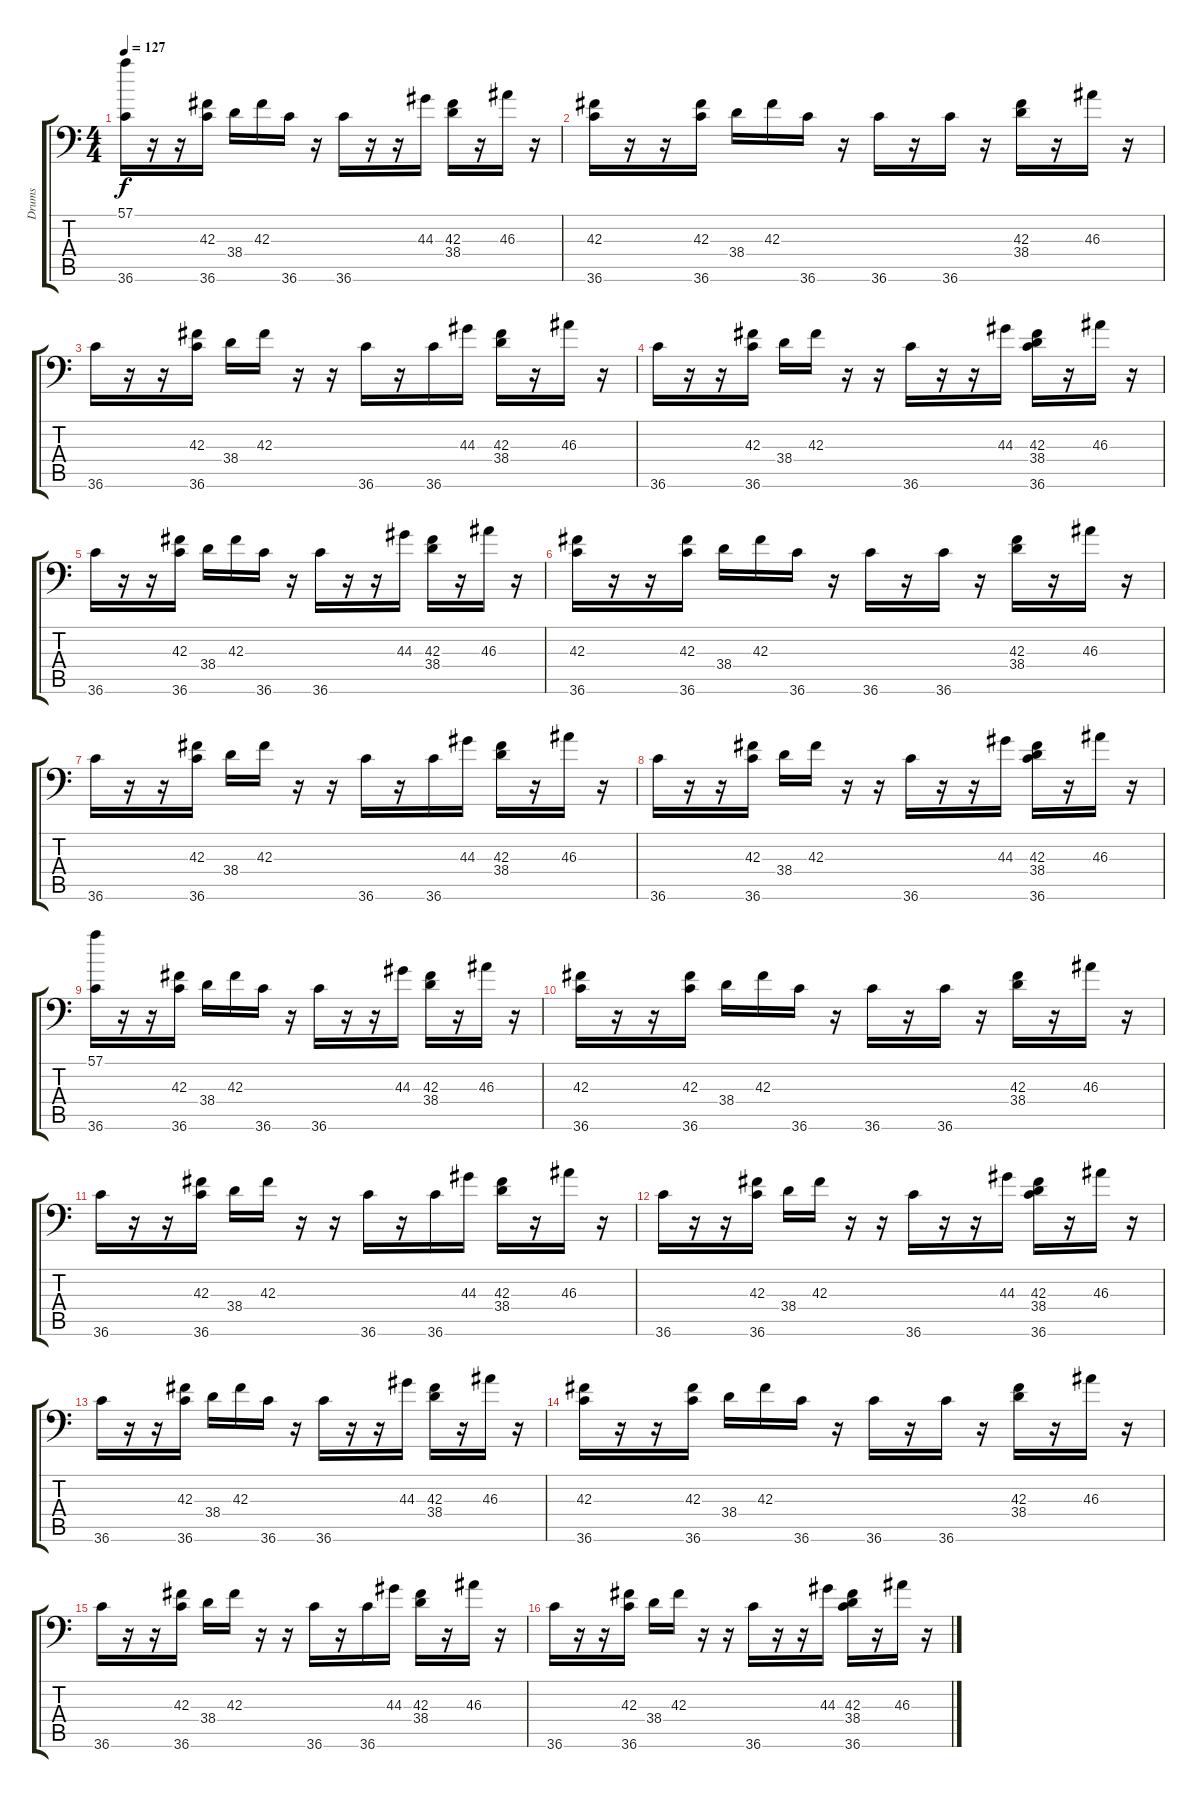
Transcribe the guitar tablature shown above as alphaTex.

\track ("Drums" "Drums") {instrument acousticgrandpiano}
\staff {score tabs}
\tuning (C-1 C-1 C-1 C-1 C-1 C-1) {hide}
\ts (4 4)
\tempo 127
\clef f4
\ks c
(57.1 36.6).16{dy f} r.16 r.16 (42.3 36.6).16 38.4.16 42.3.16 36.6.16 r.16 36.6.16 r.16 r.16 44.3.16 (42.3 38.4).16 r.16 46.3.16 r.16 |
(42.3 36.6).16 r.16 r.16 (42.3 36.6).16 38.4.16 42.3.16 36.6.16 r.16 36.6.16 r.16 36.6.16 r.16 (42.3 38.4).16 r.16 46.3.16 r.16 |
36.6.16 r.16 r.16 (42.3 36.6).16 38.4.16 42.3.16 r.16 r.16 36.6.16 r.16 36.6.16 44.3.16 (42.3 38.4).16 r.16 46.3.16 r.16 |
36.6.16 r.16 r.16 (42.3 36.6).16 38.4.16 42.3.16 r.16 r.16 36.6.16 r.16 r.16 44.3.16 (42.3 38.4 36.6).16 r.16 46.3.16 r.16 |
36.6.16 r.16 r.16 (42.3 36.6).16 38.4.16 42.3.16 36.6.16 r.16 36.6.16 r.16 r.16 44.3.16 (42.3 38.4).16 r.16 46.3.16 r.16 |
(42.3 36.6).16 r.16 r.16 (42.3 36.6).16 38.4.16 42.3.16 36.6.16 r.16 36.6.16 r.16 36.6.16 r.16 (42.3 38.4).16 r.16 46.3.16 r.16 |
36.6.16 r.16 r.16 (42.3 36.6).16 38.4.16 42.3.16 r.16 r.16 36.6.16 r.16 36.6.16 44.3.16 (42.3 38.4).16 r.16 46.3.16 r.16 |
36.6.16 r.16 r.16 (42.3 36.6).16 38.4.16 42.3.16 r.16 r.16 36.6.16 r.16 r.16 44.3.16 (42.3 38.4 36.6).16 r.16 46.3.16 r.16 |
(57.1 36.6).16 r.16 r.16 (42.3 36.6).16 38.4.16 42.3.16 36.6.16 r.16 36.6.16 r.16 r.16 44.3.16 (42.3 38.4).16 r.16 46.3.16 r.16 |
(42.3 36.6).16 r.16 r.16 (42.3 36.6).16 38.4.16 42.3.16 36.6.16 r.16 36.6.16 r.16 36.6.16 r.16 (42.3 38.4).16 r.16 46.3.16 r.16 |
36.6.16 r.16 r.16 (42.3 36.6).16 38.4.16 42.3.16 r.16 r.16 36.6.16 r.16 36.6.16 44.3.16 (42.3 38.4).16 r.16 46.3.16 r.16 |
36.6.16 r.16 r.16 (42.3 36.6).16 38.4.16 42.3.16 r.16 r.16 36.6.16 r.16 r.16 44.3.16 (42.3 38.4 36.6).16 r.16 46.3.16 r.16 |
36.6.16 r.16 r.16 (42.3 36.6).16 38.4.16 42.3.16 36.6.16 r.16 36.6.16 r.16 r.16 44.3.16 (42.3 38.4).16 r.16 46.3.16 r.16 |
(42.3 36.6).16 r.16 r.16 (42.3 36.6).16 38.4.16 42.3.16 36.6.16 r.16 36.6.16 r.16 36.6.16 r.16 (42.3 38.4).16 r.16 46.3.16 r.16 |
36.6.16 r.16 r.16 (42.3 36.6).16 38.4.16 42.3.16 r.16 r.16 36.6.16 r.16 36.6.16 44.3.16 (42.3 38.4).16 r.16 46.3.16 r.16 |
36.6.16 r.16 r.16 (42.3 36.6).16 38.4.16 42.3.16 r.16 r.16 36.6.16 r.16 r.16 44.3.16 (42.3 38.4 36.6).16 r.16 46.3.16 r.16
